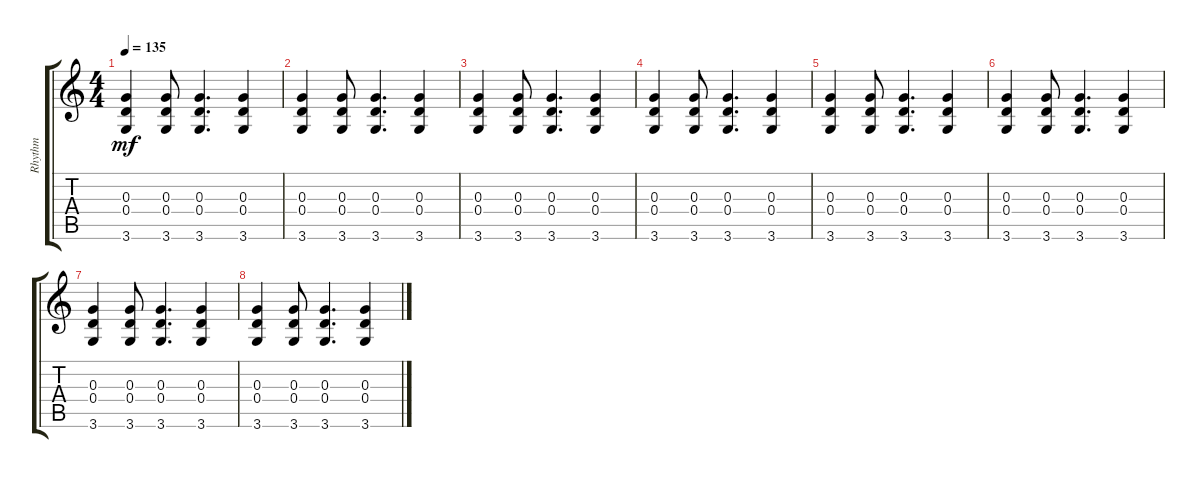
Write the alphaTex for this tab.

\track ("Rhythm" "Rhythm") {instrument acousticguitarsteel}
\staff {score tabs}
\tuning (E4 B3 G3 D3 A2 E2) {hide}
\ts (4 4)
\tempo 135
\clef g2
\ks c
(0.3 0.4 3.6).4{dy mf} (0.3 0.4 3.6).8 (0.3 0.4 3.6).4{d} (0.3 0.4 3.6).4 |
(0.3 0.4 3.6).4 (0.3 0.4 3.6).8 (0.3 0.4 3.6).4{d} (0.3 0.4 3.6).4 |
(0.3 0.4 3.6).4 (0.3 0.4 3.6).8 (0.3 0.4 3.6).4{d} (0.3 0.4 3.6).4 |
(0.3 0.4 3.6).4 (0.3 0.4 3.6).8 (0.3 0.4 3.6).4{d} (0.3 0.4 3.6).4 |
(0.3 0.4 3.6).4 (0.3 0.4 3.6).8 (0.3 0.4 3.6).4{d} (0.3 0.4 3.6).4 |
(0.3 0.4 3.6).4 (0.3 0.4 3.6).8 (0.3 0.4 3.6).4{d} (0.3 0.4 3.6).4 |
(0.3 0.4 3.6).4 (0.3 0.4 3.6).8 (0.3 0.4 3.6).4{d} (0.3 0.4 3.6).4 |
(0.3 0.4 3.6).4{volume 2} (0.3 0.4 3.6).8 (0.3 0.4 3.6).4{d} (0.3 0.4 3.6).4
